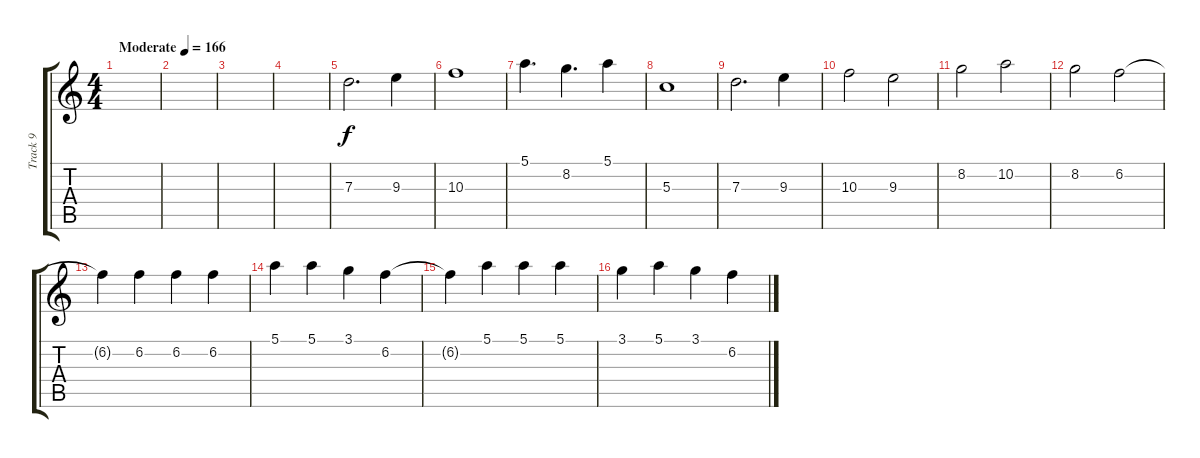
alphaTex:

\track ("Track 9" "Track 9") {instrument electricguitarclean}
\staff {score tabs}
\tuning (E4 B3 G3 D3 A2 E2) {hide}
\ts (4 4)
\tempo (166 "Moderate")
\clef g2
\ks c
|
|
|
|
7.3.2{d} 9.3.4 |
10.3.1 |
5.1.4{d} 8.2.4{d} 5.1.4 |
5.3.1 |
7.3.2{d} 9.3.4 |
10.3.2 9.3.2 |
8.2.2 10.2.2 |
8.2.2 6.2.2 |
6.2{t}.4 6.2.4 6.2.4 6.2.4 |
5.1.4 5.1.4 3.1.4 6.2.4 |
6.2{t}.4 5.1.4 5.1.4 5.1.4 |
3.1.4 5.1.4 3.1.4 6.2.4
